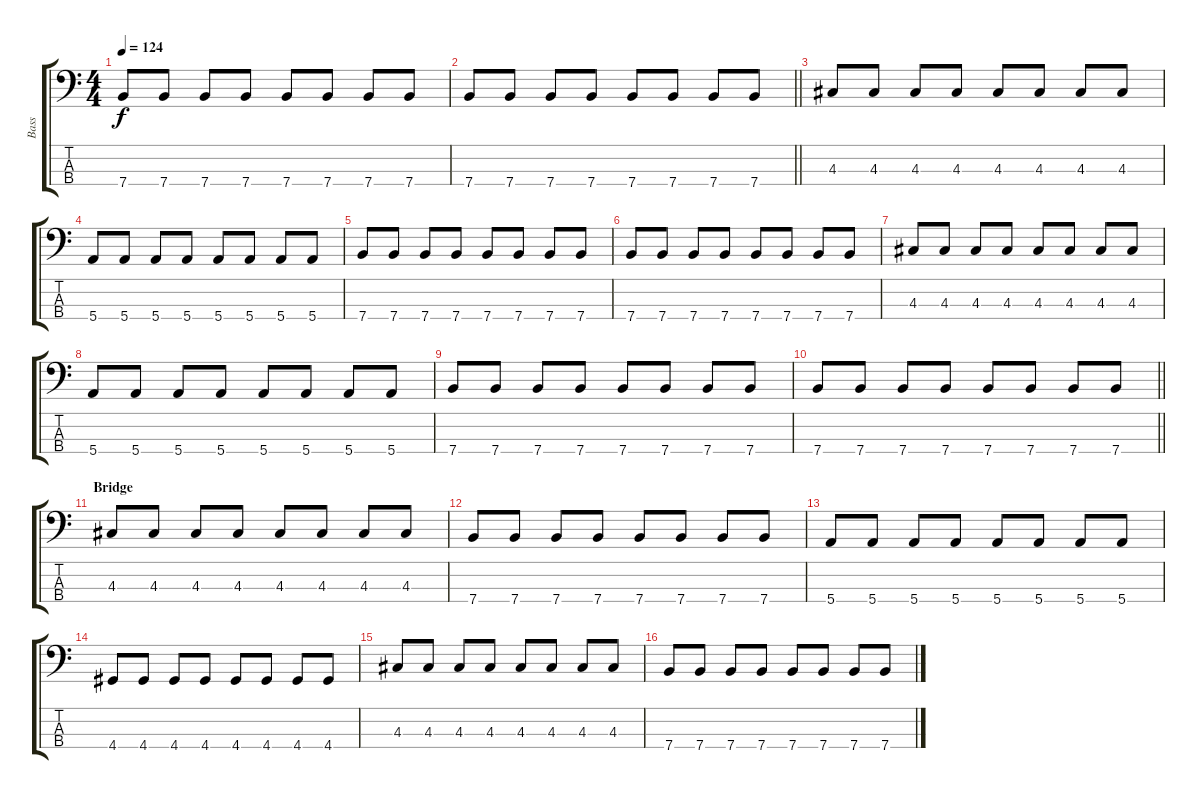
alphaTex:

\track ("Bass" "Bass") {instrument electricbassfinger}
\staff {score tabs}
\tuning (G2 D2 A1 E1) {hide}
\ts (4 4)
\tempo 124
\clef f4
\ks c
7.4.8{dy f} 7.4.8 7.4.8 7.4.8 7.4.8 7.4.8 7.4.8 7.4.8 |
\barLineRight lightlight
7.4.8 7.4.8 7.4.8 7.4.8 7.4.8 7.4.8 7.4.8 7.4.8 |
4.3.8 4.3.8 4.3.8 4.3.8 4.3.8 4.3.8 4.3.8 4.3.8 |
5.4.8 5.4.8 5.4.8 5.4.8 5.4.8 5.4.8 5.4.8 5.4.8 |
7.4.8 7.4.8 7.4.8 7.4.8 7.4.8 7.4.8 7.4.8 7.4.8 |
7.4.8 7.4.8 7.4.8 7.4.8 7.4.8 7.4.8 7.4.8 7.4.8 |
4.3.8 4.3.8 4.3.8 4.3.8 4.3.8 4.3.8 4.3.8 4.3.8 |
5.4.8 5.4.8 5.4.8 5.4.8 5.4.8 5.4.8 5.4.8 5.4.8 |
7.4.8 7.4.8 7.4.8 7.4.8 7.4.8 7.4.8 7.4.8 7.4.8 |
\barLineRight lightlight
7.4.8 7.4.8 7.4.8 7.4.8 7.4.8 7.4.8 7.4.8 7.4.8 |
\section ("" "Bridge")
4.3.8 4.3.8 4.3.8 4.3.8 4.3.8 4.3.8 4.3.8 4.3.8 |
7.4.8 7.4.8 7.4.8 7.4.8 7.4.8 7.4.8 7.4.8 7.4.8 |
5.4.8 5.4.8 5.4.8 5.4.8 5.4.8 5.4.8 5.4.8 5.4.8 |
4.4.8 4.4.8 4.4.8 4.4.8 4.4.8 4.4.8 4.4.8 4.4.8 |
4.3.8 4.3.8 4.3.8 4.3.8 4.3.8 4.3.8 4.3.8 4.3.8 |
7.4.8 7.4.8 7.4.8 7.4.8 7.4.8 7.4.8 7.4.8 7.4.8
